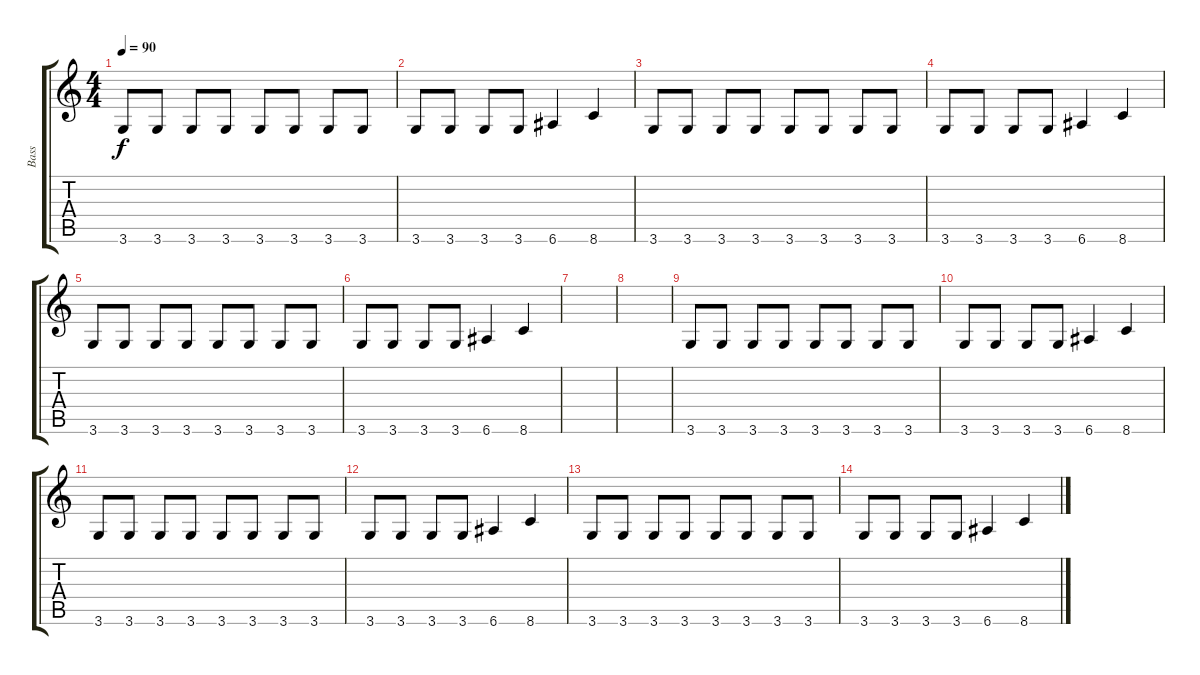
\track ("Bass" "Bass") {instrument electricbassfinger}
\staff {score tabs}
\tuning (E4 B3 G3 D3 A2 E2) {hide}
\ts (4 4)
\tempo 90
\clef g2
\ks c
3.6.8{dy f} 3.6.8 3.6.8 3.6.8 3.6.8 3.6.8 3.6.8 3.6.8 |
3.6.8 3.6.8 3.6.8 3.6.8 6.6.4 8.6.4 |
3.6.8 3.6.8 3.6.8 3.6.8 3.6.8 3.6.8 3.6.8 3.6.8 |
3.6.8 3.6.8 3.6.8 3.6.8 6.6.4 8.6.4 |
3.6.8 3.6.8 3.6.8 3.6.8 3.6.8 3.6.8 3.6.8 3.6.8 |
3.6.8 3.6.8 3.6.8 3.6.8 6.6.4 8.6.4 |
|
|
3.6.8 3.6.8 3.6.8 3.6.8 3.6.8 3.6.8 3.6.8 3.6.8 |
3.6.8 3.6.8 3.6.8 3.6.8 6.6.4 8.6.4 |
3.6.8 3.6.8 3.6.8 3.6.8 3.6.8 3.6.8 3.6.8 3.6.8 |
3.6.8 3.6.8 3.6.8 3.6.8 6.6.4 8.6.4 |
3.6.8 3.6.8 3.6.8 3.6.8 3.6.8 3.6.8 3.6.8 3.6.8 |
3.6.8 3.6.8 3.6.8 3.6.8 6.6.4 8.6.4
